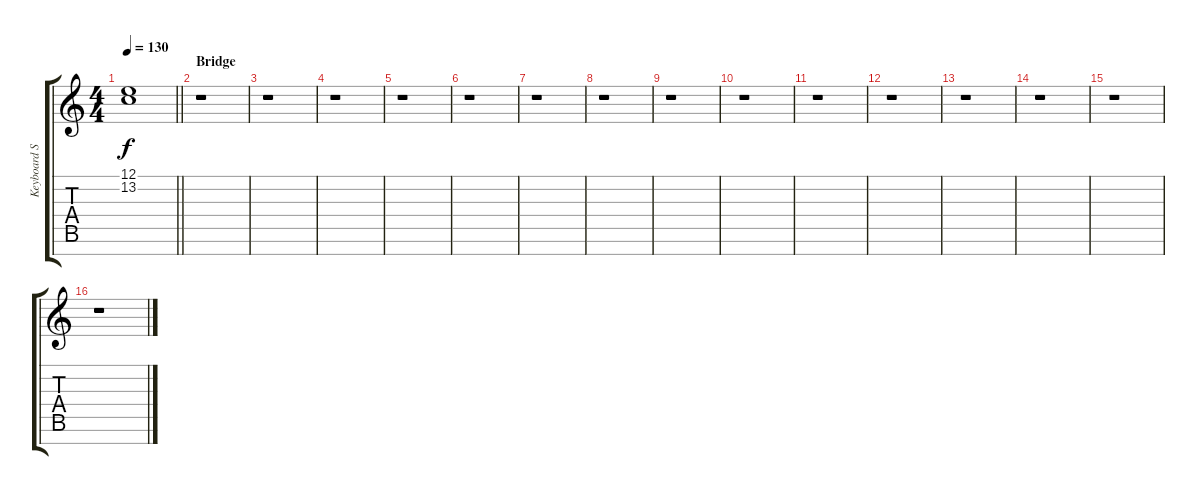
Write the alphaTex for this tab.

\track ("Keyboard Strings" "Keyboard S") {instrument stringensemble1}
\staff {score tabs}
\tuning (E4 B3 G3 D3 A2 E2 B1) {hide}
\ts (4 4)
\tempo 130
\clef g2
\barLineRight lightlight
\ks c
(12.1 13.2).1{dy f} |
\section ("" "Bridge")
r.1 |
r.1 |
r.1 |
r.1 |
r.1 |
r.1 |
r.1 |
r.1 |
r.1 |
r.1 |
r.1 |
r.1 |
r.1 |
r.1 |
r.1
